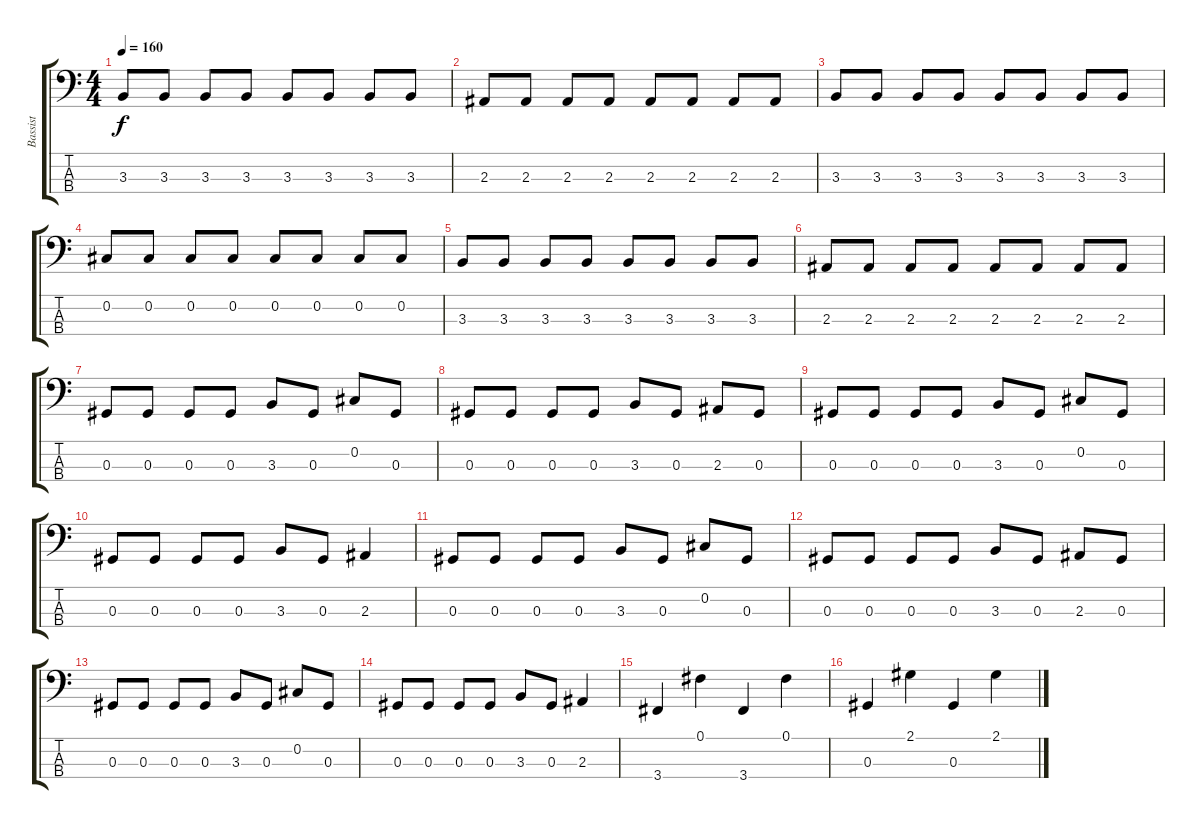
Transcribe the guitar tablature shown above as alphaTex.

\track ("Bassist" "Bassist") {instrument electricbasspick}
\staff {score tabs}
\tuning (Gb2 Db2 Ab1 Eb1) {hide}
\ts (4 4)
\tempo 160
\clef f4
\ks c
3.3.8{dy f} 3.3.8 3.3.8 3.3.8 3.3.8 3.3.8 3.3.8 3.3.8 |
2.3.8 2.3.8 2.3.8 2.3.8 2.3.8 2.3.8 2.3.8 2.3.8 |
3.3.8 3.3.8 3.3.8 3.3.8 3.3.8 3.3.8 3.3.8 3.3.8 |
0.2.8 0.2.8 0.2.8 0.2.8 0.2.8 0.2.8 0.2.8 0.2.8 |
3.3.8 3.3.8 3.3.8 3.3.8 3.3.8 3.3.8 3.3.8 3.3.8 |
2.3.8 2.3.8 2.3.8 2.3.8 2.3.8 2.3.8 2.3.8 2.3.8 |
0.3.8 0.3.8 0.3.8 0.3.8 3.3.8 0.3.8 0.2.8 0.3.8 |
0.3.8 0.3.8 0.3.8 0.3.8 3.3.8 0.3.8 2.3.8 0.3.8 |
0.3.8 0.3.8 0.3.8 0.3.8 3.3.8 0.3.8 0.2.8 0.3.8 |
0.3.8 0.3.8 0.3.8 0.3.8 3.3.8 0.3.8 2.3.4 |
0.3.8 0.3.8 0.3.8 0.3.8 3.3.8 0.3.8 0.2.8 0.3.8 |
0.3.8 0.3.8 0.3.8 0.3.8 3.3.8 0.3.8 2.3.8 0.3.8 |
0.3.8 0.3.8 0.3.8 0.3.8 3.3.8 0.3.8 0.2.8 0.3.8 |
0.3.8 0.3.8 0.3.8 0.3.8 3.3.8 0.3.8 2.3.4 |
3.4.4 0.1.4 3.4.4 0.1.4 |
0.3.4 2.1.4 0.3.4 2.1.4
